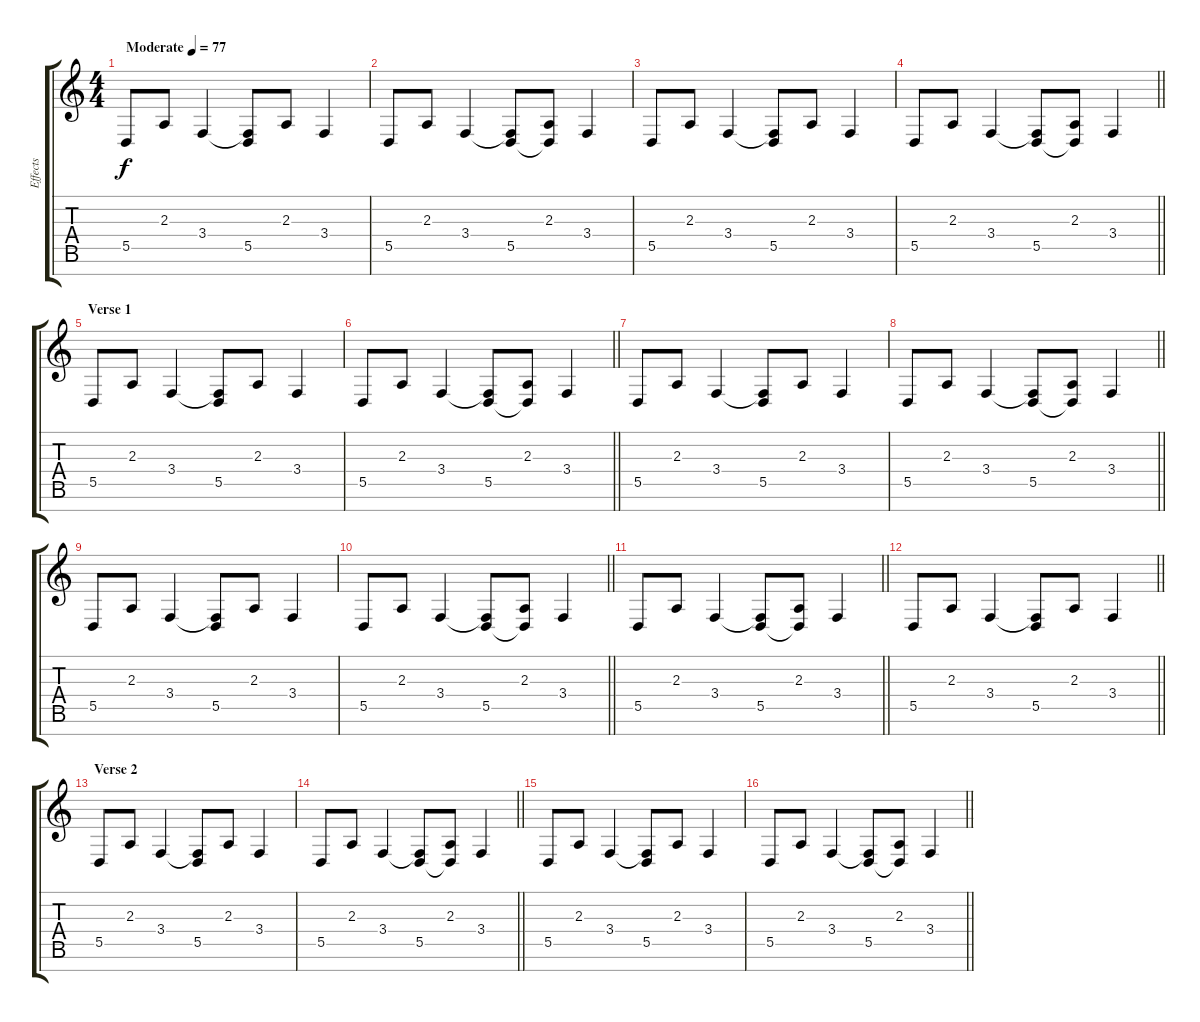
\track ("Effects" "Effects") {instrument stringensemble1}
\staff {score tabs}
\tuning (E4 B3 G3 D3 A2 E2 B1) {hide}
\ts (4 4)
\tempo (77 "Moderate")
\clef g2
\ks c
5.5.8{dy f instrument stringensemble1} 2.3.8 3.4.4 (3.4{t} 5.5).8 2.3.8 3.4.4 |
5.5.8 2.3.8 3.4.4 (3.4{t} 5.5).8 (2.3 5.5{t}).8 3.4.4 |
5.5.8 2.3.8 3.4.4 (3.4{t} 5.5).8 2.3.8 3.4.4 |
\barLineRight lightlight
5.5.8 2.3.8 3.4.4 (3.4{t} 5.5).8 (2.3 5.5{t}).8 3.4.4 |
\section ("" "Verse 1 ")
5.5.8 2.3.8 3.4.4 (3.4{t} 5.5).8 2.3.8 3.4.4 |
\barLineRight lightlight
5.5.8 2.3.8 3.4.4 (3.4{t} 5.5).8 (2.3 5.5{t}).8 3.4.4 |
5.5.8 2.3.8 3.4.4 (3.4{t} 5.5).8 2.3.8 3.4.4 |
\barLineRight lightlight
5.5.8 2.3.8 3.4.4 (3.4{t} 5.5).8 (2.3 5.5{t}).8 3.4.4 |
5.5.8 2.3.8 3.4.4 (3.4{t} 5.5).8 2.3.8 3.4.4 |
\barLineRight lightlight
5.5.8 2.3.8 3.4.4 (3.4{t} 5.5).8 (2.3 5.5{t}).8 3.4.4 |
\barLineRight lightlight
5.5.8 2.3.8 3.4.4 (3.4{t} 5.5).8 (2.3 5.5{t}).8 3.4.4 |
\barLineRight lightlight
5.5.8 2.3.8 3.4.4 (3.4{t} 5.5).8 2.3.8 3.4.4 |
\section ("" "Verse 2 ")
5.5.8 2.3.8 3.4.4 (3.4{t} 5.5).8 2.3.8 3.4.4 |
\barLineRight lightlight
5.5.8 2.3.8 3.4.4 (3.4{t} 5.5).8 (2.3 5.5{t}).8 3.4.4 |
5.5.8 2.3.8 3.4.4 (3.4{t} 5.5).8 2.3.8 3.4.4 |
\barLineRight lightlight
5.5.8 2.3.8 3.4.4 (3.4{t} 5.5).8 (2.3 5.5{t}).8 3.4.4
